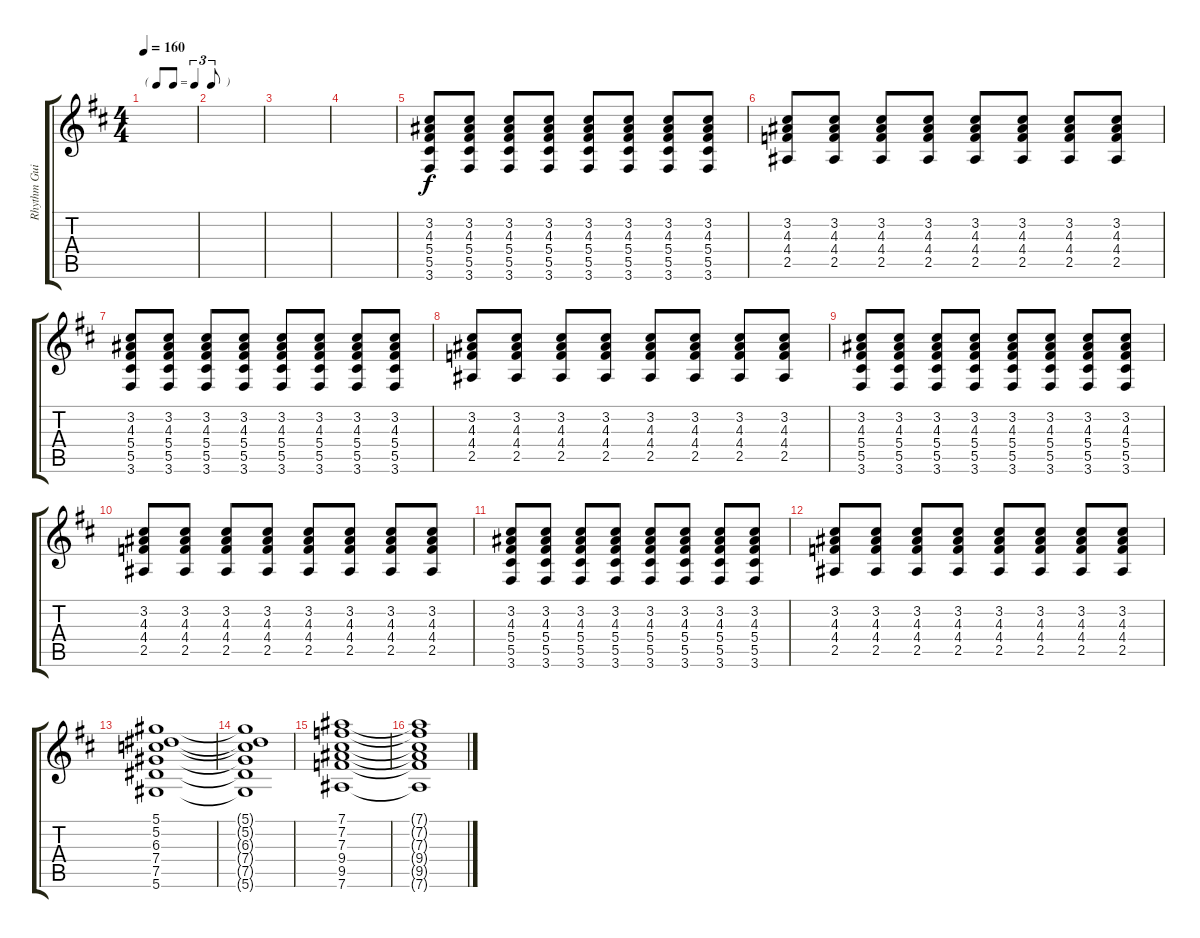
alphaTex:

\track ("Rhythm Guitar 2" "Rhythm Gui") {instrument overdrivenguitar}
\staff {score tabs}
\tuning (Eb4 Bb3 Gb3 Db3 Ab2 Eb2) {hide}
\ts (4 4)
\tf triplet8th
\tempo 160
\clef g2
\ks d
|
|
|
|
(3.2 4.3 5.4 5.5 3.6).8 (3.2 4.3 5.4 5.5 3.6).8 (3.2 4.3 5.4 5.5 3.6).8 (3.2 4.3 5.4 5.5 3.6).8 (3.2 4.3 5.4 5.5 3.6).8 (3.2 4.3 5.4 5.5 3.6).8 (3.2 4.3 5.4 5.5 3.6).8 (3.2 4.3 5.4 5.5 3.6).8 |
(3.2 4.3 4.4 2.5).8 (3.2 4.3 4.4 2.5).8 (3.2 4.3 4.4 2.5).8 (3.2 4.3 4.4 2.5).8 (3.2 4.3 4.4 2.5).8 (3.2 4.3 4.4 2.5).8 (3.2 4.3 4.4 2.5).8 (3.2 4.3 4.4 2.5).8 |
(3.2 4.3 5.4 5.5 3.6).8 (3.2 4.3 5.4 5.5 3.6).8 (3.2 4.3 5.4 5.5 3.6).8 (3.2 4.3 5.4 5.5 3.6).8 (3.2 4.3 5.4 5.5 3.6).8 (3.2 4.3 5.4 5.5 3.6).8 (3.2 4.3 5.4 5.5 3.6).8 (3.2 4.3 5.4 5.5 3.6).8 |
(3.2 4.3 4.4 2.5).8 (3.2 4.3 4.4 2.5).8 (3.2 4.3 4.4 2.5).8 (3.2 4.3 4.4 2.5).8 (3.2 4.3 4.4 2.5).8 (3.2 4.3 4.4 2.5).8 (3.2 4.3 4.4 2.5).8 (3.2 4.3 4.4 2.5).8 |
(3.2 4.3 5.4 5.5 3.6).8 (3.2 4.3 5.4 5.5 3.6).8 (3.2 4.3 5.4 5.5 3.6).8 (3.2 4.3 5.4 5.5 3.6).8 (3.2 4.3 5.4 5.5 3.6).8 (3.2 4.3 5.4 5.5 3.6).8 (3.2 4.3 5.4 5.5 3.6).8 (3.2 4.3 5.4 5.5 3.6).8 |
(3.2 4.3 4.4 2.5).8 (3.2 4.3 4.4 2.5).8 (3.2 4.3 4.4 2.5).8 (3.2 4.3 4.4 2.5).8 (3.2 4.3 4.4 2.5).8 (3.2 4.3 4.4 2.5).8 (3.2 4.3 4.4 2.5).8 (3.2 4.3 4.4 2.5).8 |
(3.2 4.3 5.4 5.5 3.6).8 (3.2 4.3 5.4 5.5 3.6).8 (3.2 4.3 5.4 5.5 3.6).8 (3.2 4.3 5.4 5.5 3.6).8 (3.2 4.3 5.4 5.5 3.6).8 (3.2 4.3 5.4 5.5 3.6).8 (3.2 4.3 5.4 5.5 3.6).8 (3.2 4.3 5.4 5.5 3.6).8 |
(3.2 4.3 4.4 2.5).8 (3.2 4.3 4.4 2.5).8 (3.2 4.3 4.4 2.5).8 (3.2 4.3 4.4 2.5).8 (3.2 4.3 4.4 2.5).8 (3.2 4.3 4.4 2.5).8 (3.2 4.3 4.4 2.5).8 (3.2 4.3 4.4 2.5).8 |
(5.1 5.2 6.3 7.4 7.5 5.6).1 |
(5.1{t} 5.2{t} 6.3{t} 7.4{t} 7.5{t} 5.6{t}).1 |
(7.1 7.2 7.3 9.4 9.5 7.6).1 |
(7.1{t} 7.2{t} 7.3{t} 9.4{t} 9.5{t} 7.6{t}).1
